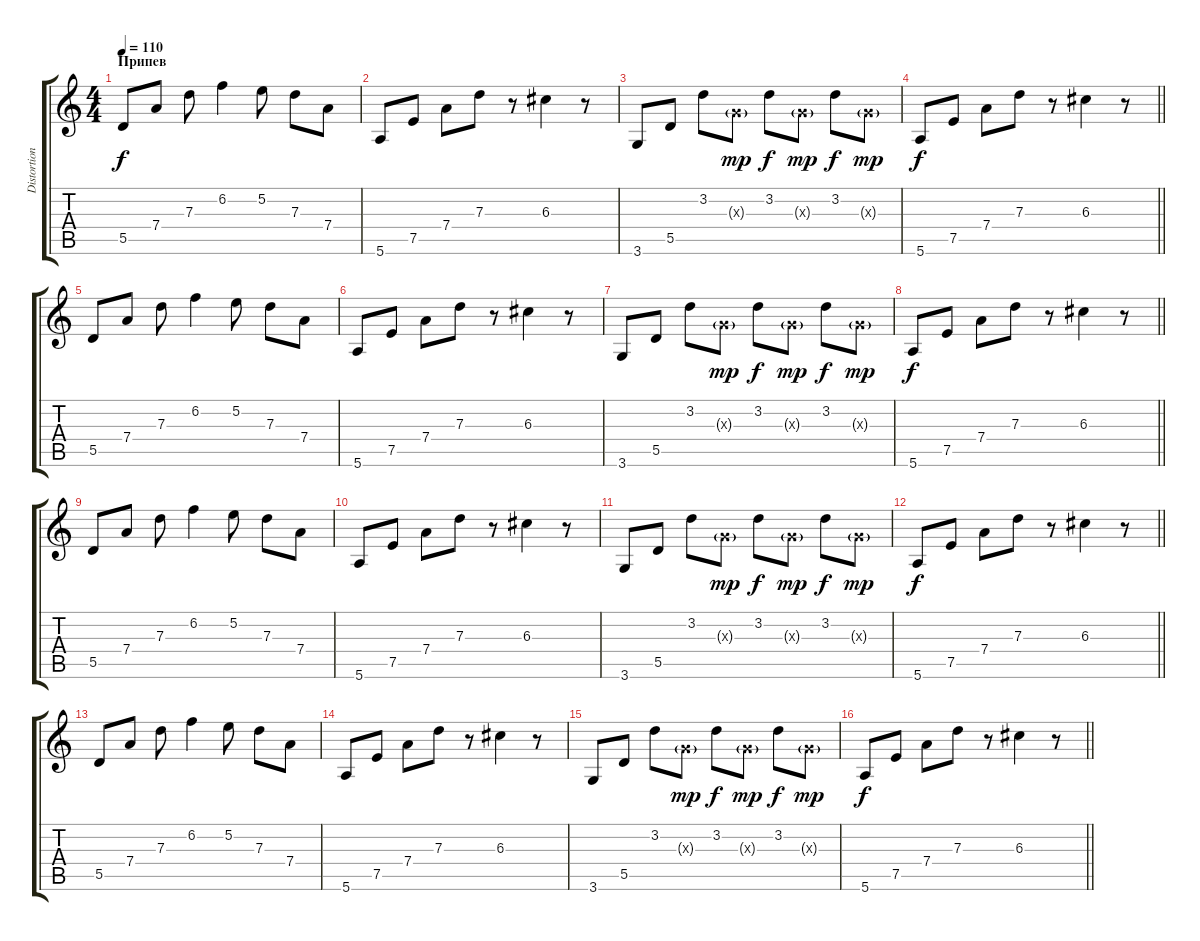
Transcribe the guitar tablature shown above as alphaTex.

\track ("Distortion (2 гитара)" "Distortion") {instrument distortionguitar}
\staff {score tabs}
\tuning (E4 B3 G3 D3 A2 E2) {hide}
\ts (4 4)
\section ("" "Припев")
\tempo 110
\clef g2
\ks c
5.5.8{dy f} 7.4.8 7.3.8 6.2.4 5.2.8 7.3.8 7.4.8 |
5.6.8 7.5.8 7.4.8 7.3.8 r.8 6.3.4 r.8 |
3.6.8 5.5.8 3.2.8 0.3{g x}.8{dy mp} 3.2.8{dy f} 0.3{g x}.8{dy mp} 3.2.8{dy f} 0.3{g x}.8{dy mp} |
\barLineRight lightlight
5.6.8{dy f} 7.5.8 7.4.8 7.3.8 r.8 6.3.4 r.8 |
5.5.8 7.4.8 7.3.8 6.2.4 5.2.8 7.3.8 7.4.8 |
5.6.8 7.5.8 7.4.8 7.3.8 r.8 6.3.4 r.8 |
3.6.8 5.5.8 3.2.8 0.3{g x}.8{dy mp} 3.2.8{dy f} 0.3{g x}.8{dy mp} 3.2.8{dy f} 0.3{g x}.8{dy mp} |
\barLineRight lightlight
5.6.8{dy f} 7.5.8 7.4.8 7.3.8 r.8 6.3.4 r.8 |
5.5.8 7.4.8 7.3.8 6.2.4 5.2.8 7.3.8 7.4.8 |
5.6.8 7.5.8 7.4.8 7.3.8 r.8 6.3.4 r.8 |
3.6.8 5.5.8 3.2.8 0.3{g x}.8{dy mp} 3.2.8{dy f} 0.3{g x}.8{dy mp} 3.2.8{dy f} 0.3{g x}.8{dy mp} |
\barLineRight lightlight
5.6.8{dy f} 7.5.8 7.4.8 7.3.8 r.8 6.3.4 r.8 |
5.5.8 7.4.8 7.3.8 6.2.4 5.2.8 7.3.8 7.4.8 |
5.6.8 7.5.8 7.4.8 7.3.8 r.8 6.3.4 r.8 |
3.6.8 5.5.8 3.2.8 0.3{g x}.8{dy mp} 3.2.8{dy f} 0.3{g x}.8{dy mp} 3.2.8{dy f} 0.3{g x}.8{dy mp} |
\barLineRight lightlight
5.6.8{dy f} 7.5.8 7.4.8 7.3.8 r.8 6.3.4 r.8
